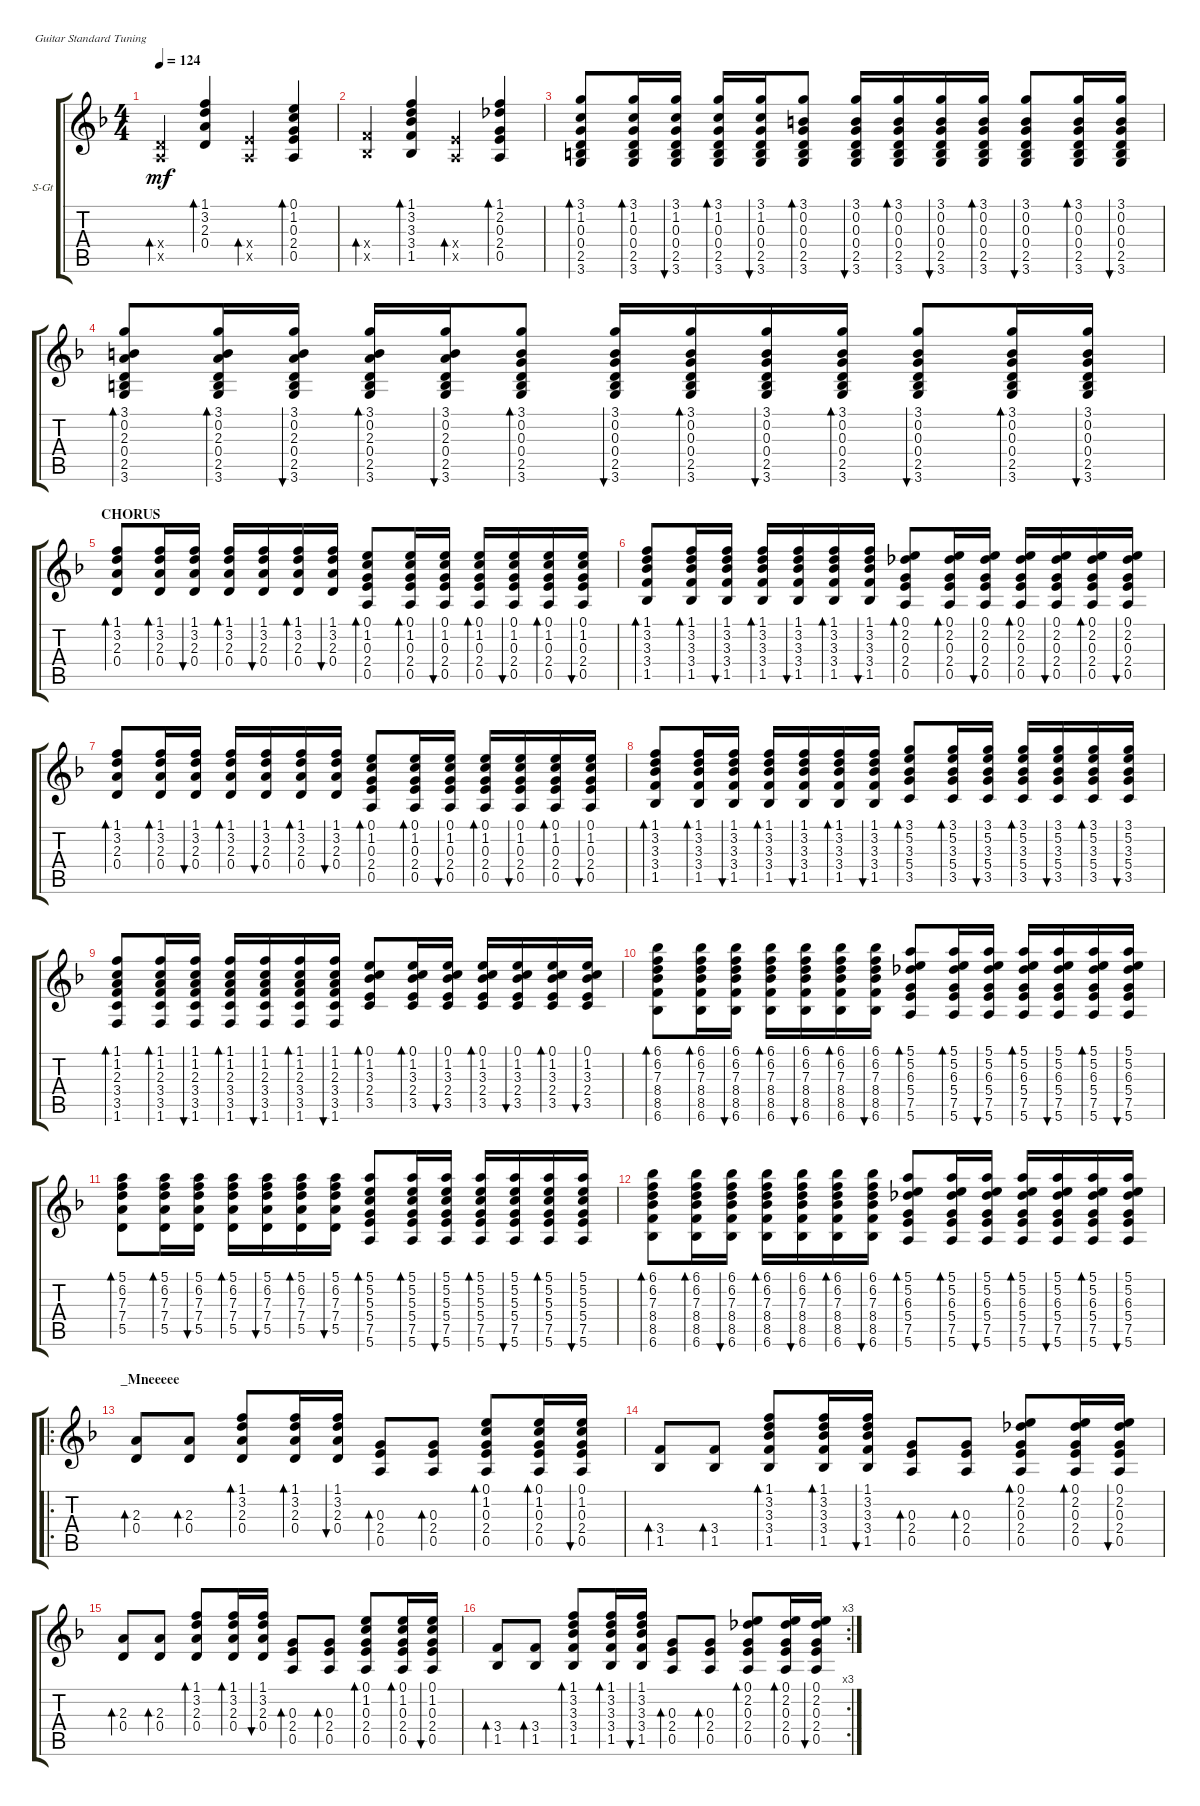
\defaultSystemsLayout 4
\bracketExtendMode groupsimilarinstruments
\firstSystemTrackNameOrientation horizontal
\otherSystemsTrackNameOrientation horizontal
\track ("Steel Guitar" "S-Gt") {instrument acousticguitarsteel}
\staff {score tabs}
\tuning (E4 B3 G3 D3 A2 E2)
\ts (4 4)
\tempo 124
\clef g2
\ks dminor
(0.5{x} 0.4{x}).4{bd 30 dy mf} (0.4 2.3 3.2 1.1).4{bd 30} (0.5{x} 2.4{x}).4{bd 30} (2.4 0.3 1.2 0.1 0.5).4{bd 30} |
(1.5{x} 3.4{x}).4{bd 30} (3.4 3.3 3.2 1.1 1.5).4{bd 30} (0.5{x} 2.4{x}).4{bd 30} (2.4 0.3 2.2 1.1 0.5).4{bd 30} |
(3.6 2.5 0.4 0.3 1.2 3.1).8{bd 30} (3.6 2.5 0.4 0.3 1.2 3.1).16{bd 30} (3.6 2.5 0.4 0.3 1.2 3.1).16{bu 30} (3.6 2.5 0.4 0.3 1.2 3.1).16{bd 30} (3.6 2.5 0.4 0.3 1.2 3.1).16{bu 30} (3.6 2.5 0.4 0.3 0.2 3.1).8{bd 30} (3.6 2.5 0.4 0.3 0.2 3.1).16{bu 30} (3.6 2.5 0.4 0.3 0.2 3.1).16{bd 30} (3.6 2.5 0.4 0.3 0.2 3.1).16{bu 30} (3.6 2.5 0.4 0.3 0.2 3.1).16{bd 30} (3.6 2.5 0.4 0.3 0.2 3.1).8{bu 30} (3.6 2.5 0.4 0.3 0.2 3.1).16{bd 30} (3.6 2.5 0.4 0.3 0.2 3.1).16{bu 30} |
(3.6 2.5 0.4 2.3 0.2 3.1).8{bd 30} (3.6 2.5 0.4 2.3 0.2 3.1).16{bd 30} (3.6 2.5 0.4 2.3 0.2 3.1).16{bu 30} (3.6 2.5 0.4 2.3 0.2 3.1).16{bd 30} (3.6 2.5 0.4 2.3 0.2 3.1).16{bu 30} (3.6 2.5 0.4 0.3 0.2 3.1).8{bd 30} (3.6 2.5 0.4 0.3 0.2 3.1).16{bu 30} (3.6 2.5 0.4 0.3 0.2 3.1).16{bd 30} (3.6 2.5 0.4 0.3 0.2 3.1).16{bu 30} (3.6 2.5 0.4 0.3 0.2 3.1).16{bd 30} (3.6 2.5 0.4 0.3 0.2 3.1).8{bu 30} (3.6 2.5 0.4 0.3 0.2 3.1).16{bd 30} (3.6 2.5 0.4 0.3 0.2 3.1).16{bu 30} |
\section ("" "CHORUS")
(0.4 2.3 3.2 1.1).8{bd 30} (0.4 2.3 3.2 1.1).16{bd 30} (0.4 2.3 3.2 1.1).16{bu 30} (0.4 2.3 3.2 1.1).16{bd 30} (0.4 2.3 3.2 1.1).16{bu 30} (0.4 2.3 3.2 1.1).16{bd 30} (0.4 2.3 3.2 1.1).16{bu 30} (2.4 0.3 1.2 0.1 0.5).8{bd 30} (2.4 0.3 1.2 0.1 0.5).16{bd 30} (2.4 0.3 1.2 0.1 0.5).16{bu 30} (2.4 0.3 1.2 0.1 0.5).16{bd 30} (2.4 0.3 1.2 0.1 0.5).16{bu 30} (2.4 0.3 1.2 0.1 0.5).16{bd 30} (2.4 0.3 1.2 0.1 0.5).16{bu 30} |
(3.4 3.3 3.2 1.1 1.5).8{bd 30} (3.4 3.3 3.2 1.1 1.5).16{bd 30} (3.4 3.3 3.2 1.1 1.5).16{bu 30} (3.4 3.3 3.2 1.1 1.5).16{bd 30} (3.4 3.3 3.2 1.1 1.5).16{bu 30} (3.4 3.3 3.2 1.1 1.5).16{bd 30} (3.4 3.3 3.2 1.1 1.5).16{bu 30} (2.4 0.3 2.2 0.1 0.5).8{bd 30} (2.4 0.3 2.2 0.1 0.5).16{bd 30} (2.4 0.3 2.2 0.1 0.5).16{bu 30} (2.4 0.3 2.2 0.1 0.5).16{bd 30} (2.4 0.3 2.2 0.1 0.5).16{bu 30} (2.4 0.3 2.2 0.1 0.5).16{bd 30} (2.4 0.3 2.2 0.1 0.5).16{bu 30} |
\scale
0.539773 (0.4 2.3 3.2 1.1).8{bd 30} (0.4 2.3 3.2 1.1).16{bd 30} (0.4 2.3 3.2 1.1).16{bu 30} (0.4 2.3 3.2 1.1).16{bd 30} (0.4 2.3 3.2 1.1).16{bu 30} (0.4 2.3 3.2 1.1).16{bd 30} (0.4 2.3 3.2 1.1).16{bu 30} (2.4 0.3 1.2 0.1 0.5).8{bd 30} (2.4 0.3 1.2 0.1 0.5).16{bd 30} (2.4 0.3 1.2 0.1 0.5).16{bu 30} (2.4 0.3 1.2 0.1 0.5).16{bd 30} (2.4 0.3 1.2 0.1 0.5).16{bu 30} (2.4 0.3 1.2 0.1 0.5).16{bd 30} (2.4 0.3 1.2 0.1 0.5).16{bu 30} |
\scale
0.460227 (3.4 3.3 3.2 1.1 1.5).8{bd 30} (3.4 3.3 3.2 1.1 1.5).16{bd 30} (3.4 3.3 3.2 1.1 1.5).16{bu 30} (3.4 3.3 3.2 1.1 1.5).16{bd 30} (3.4 3.3 3.2 1.1 1.5).16{bu 30} (3.4 3.3 3.2 1.1 1.5).16{bd 30} (3.4 3.3 3.2 1.1 1.5).16{bu 30} (5.4 3.3 5.2 3.1 3.5).8{bd 30} (5.4 3.3 5.2 3.1 3.5).16{bd 30} (5.4 3.3 5.2 3.1 3.5).16{bu 30} (5.4 3.3 5.2 3.1 3.5).16{bd 30} (5.4 3.3 5.2 3.1 3.5).16{bu 30} (5.4 3.3 5.2 3.1 3.5).16{bd 30} (5.4 3.3 5.2 3.1 3.5).16{bu 30} |
(3.4 2.3 1.2 1.1 3.5 1.6).8{bd 30} (3.4 2.3 1.2 1.1 3.5 1.6).16{bd 30} (3.4 2.3 1.2 1.1 3.5 1.6).16{bu 30} (3.4 2.3 1.2 1.1 3.5 1.6).16{bd 30} (3.4 2.3 1.2 1.1 3.5 1.6).16{bu 30} (3.4 2.3 1.2 1.1 3.5 1.6).16{bd 30} (3.4 2.3 1.2 1.1 3.5 1.6).16{bu 30} (2.4 3.3 1.2 0.1 3.5).8{bd 30} (2.4 3.3 1.2 0.1 3.5).16{bd 30} (2.4 3.3 1.2 0.1 3.5).16{bu 30} (2.4 3.3 1.2 0.1 3.5).16{bd 30} (2.4 3.3 1.2 0.1 3.5).16{bu 30} (2.4 3.3 1.2 0.1 3.5).16{bd 30} (2.4 3.3 1.2 0.1 3.5).16{bu 30} |
(8.4 7.3 6.2 6.1 8.5 6.6).8{bd 30} (8.4 7.3 6.2 6.1 8.5 6.6).16{bd 30} (8.4 7.3 6.2 6.1 8.5 6.6).16{bu 30} (8.4 7.3 6.2 6.1 8.5 6.6).16{bd 30} (8.4 7.3 6.2 6.1 8.5 6.6).16{bu 30} (8.4 7.3 6.2 6.1 8.5 6.6).16{bd 30} (8.4 7.3 6.2 6.1 8.5 6.6).16{bu 30} (5.4 6.3 5.2 5.1 7.5 5.6).8{bd 30} (5.4 6.3 5.2 5.1 7.5 5.6).16{bd 30} (5.4 6.3 5.2 5.1 7.5 5.6).16{bu 30} (5.4 6.3 5.2 5.1 7.5 5.6).16{bd 30} (5.4 6.3 5.2 5.1 7.5 5.6).16{bu 30} (5.4 6.3 5.2 5.1 7.5 5.6).16{bd 30} (5.4 6.3 5.2 5.1 7.5 5.6).16{bu 30} |
(7.4 7.3 6.2 5.1 5.5).8{bd 30} (7.4 7.3 6.2 5.1 5.5).16{bd 30} (7.4 7.3 6.2 5.1 5.5).16{bu 30} (7.4 7.3 6.2 5.1 5.5).16{bd 30} (7.4 7.3 6.2 5.1 5.5).16{bu 30} (7.4 7.3 6.2 5.1 5.5).16{bd 30} (7.4 7.3 6.2 5.1 5.5).16{bu 30} (5.4 5.3 5.2 5.1 7.5 5.6).8{bd 30} (5.4 5.3 5.2 5.1 7.5 5.6).16{bd 30} (5.4 5.3 5.2 5.1 7.5 5.6).16{bu 30} (5.4 5.3 5.2 5.1 7.5 5.6).16{bd 30} (5.4 5.3 5.2 5.1 7.5 5.6).16{bu 30} (5.4 5.3 5.2 5.1 7.5 5.6).16{bd 30} (5.4 5.3 5.2 5.1 7.5 5.6).16{bu 30} |
(8.4 7.3 6.2 6.1 8.5 6.6).8{bd 30} (8.4 7.3 6.2 6.1 8.5 6.6).16{bd 30} (8.4 7.3 6.2 6.1 8.5 6.6).16{bu 30} (8.4 7.3 6.2 6.1 8.5 6.6).16{bd 30} (8.4 7.3 6.2 6.1 8.5 6.6).16{bu 30} (8.4 7.3 6.2 6.1 8.5 6.6).16{bd 30} (8.4 7.3 6.2 6.1 8.5 6.6).16{bu 30} (5.4 6.3 5.2 5.1 7.5 5.6).8{bd 30} (5.4 6.3 5.2 5.1 7.5 5.6).16{bd 30} (5.4 6.3 5.2 5.1 7.5 5.6).16{bu 30} (5.4 6.3 5.2 5.1 7.5 5.6).16{bd 30} (5.4 6.3 5.2 5.1 7.5 5.6).16{bu 30} (5.4 6.3 5.2 5.1 7.5 5.6).16{bd 30} (5.4 6.3 5.2 5.1 7.5 5.6).16{bu 30} |
\ro
\section ("" "_Mneeeee")
(0.4 2.3).8{bd 30} (0.4 2.3).8{bd 30} (0.4 2.3 3.2 1.1).8{bd 30} (0.4 2.3 3.2 1.1).16{bd 30} (0.4 2.3 3.2 1.1).16{bu 30} (2.4 0.3 0.5).8{bd 30} (2.4 0.3 0.5).8{bd 30} (2.4 0.3 1.2 0.1 0.5).8{bd 30} (2.4 0.3 1.2 0.1 0.5).16{bd 30} (2.4 0.3 1.2 0.1 0.5).16{bu 30} |
(3.4 1.5).8{bd 30} (3.4 1.5).8{bd 30} (3.4 3.3 3.2 1.1 1.5).8{bd 30} (3.4 3.3 3.2 1.1 1.5).16{bd 30} (3.4 3.3 3.2 1.1 1.5).16{bu 30} (2.4 0.3 0.5).8{bd 30} (2.4 0.3 0.5).8{bd 30} (2.4 0.3 2.2 0.1 0.5).8{bd 30} (2.4 0.3 2.2 0.1 0.5).16{bd 30} (2.4 0.3 2.2 0.1 0.5).16{bu 30} |
(0.4 2.3).8{bd 30} (0.4 2.3).8{bd 30} (0.4 2.3 3.2 1.1).8{bd 30} (0.4 2.3 3.2 1.1).16{bd 30} (0.4 2.3 3.2 1.1).16{bu 30} (2.4 0.3 0.5).8{bd 30} (2.4 0.3 0.5).8{bd 30} (2.4 0.3 1.2 0.1 0.5).8{bd 30} (2.4 0.3 1.2 0.1 0.5).16{bd 30} (2.4 0.3 1.2 0.1 0.5).16{bu 30} |
\rc 3
(3.4 1.5).8{bd 30} (3.4 1.5).8{bd 30} (3.4 3.3 3.2 1.1 1.5).8{bd 30} (3.4 3.3 3.2 1.1 1.5).16{bd 30} (3.4 3.3 3.2 1.1 1.5).16{bu 30} (2.4 0.3 0.5).8{bd 30} (2.4 0.3 0.5).8{bd 30} (2.4 0.3 2.2 0.1 0.5).8{bd 30} (2.4 0.3 2.2 0.1 0.5).16{bd 30} (2.4 0.3 2.2 0.1 0.5).16{bu 30}
